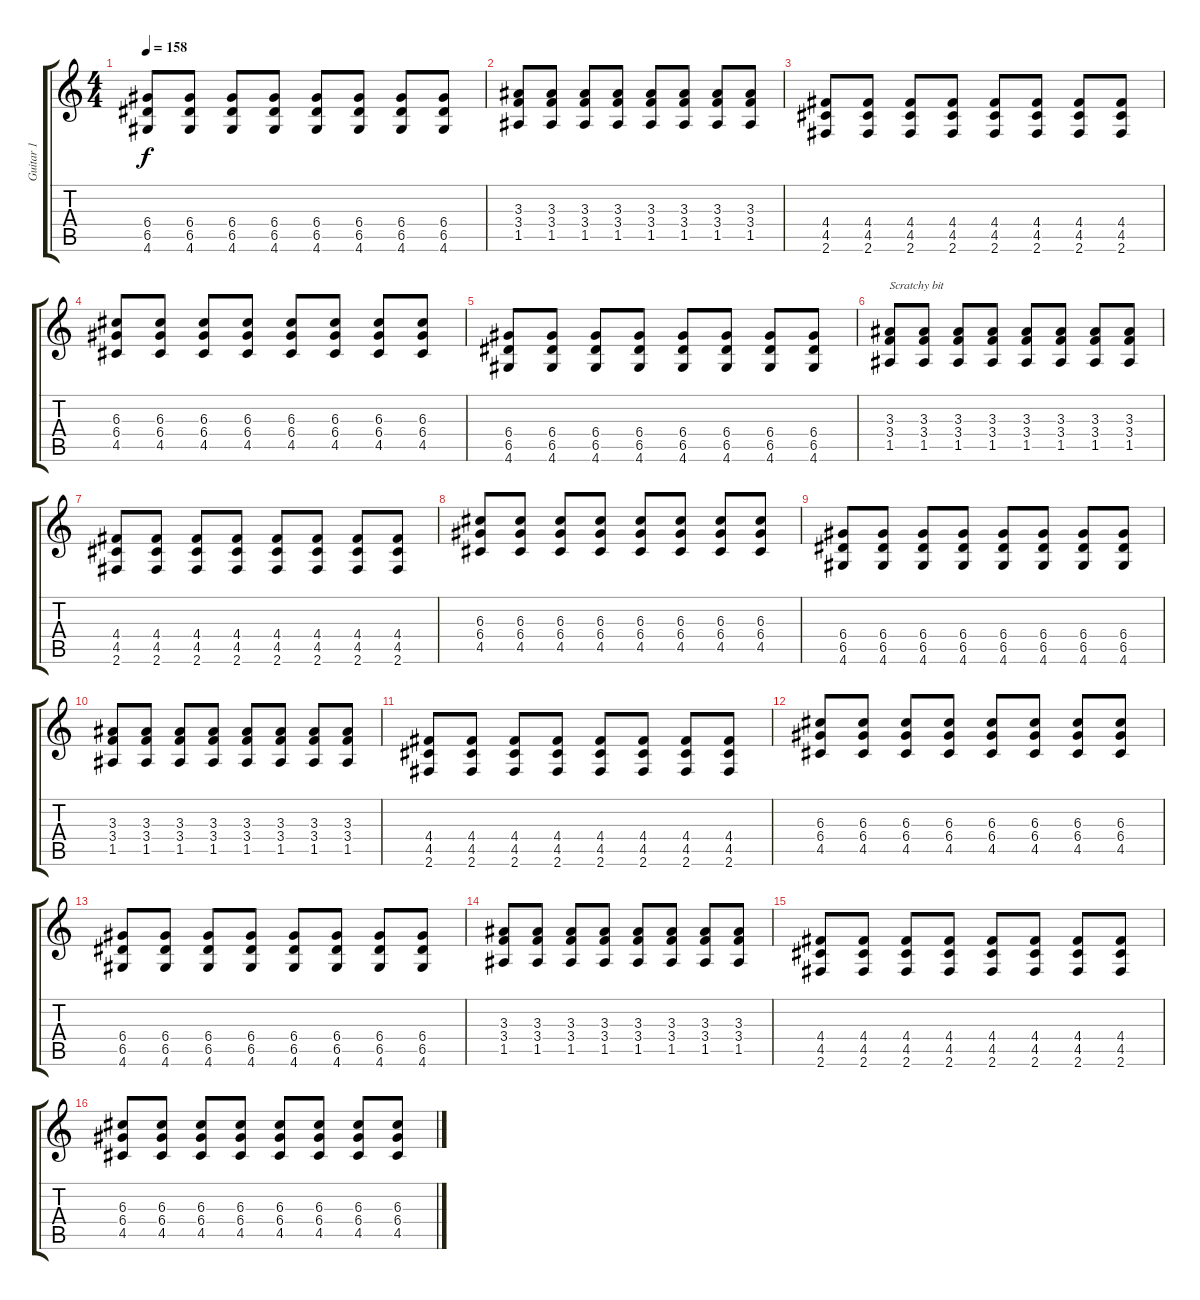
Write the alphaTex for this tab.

\track ("Guitar 1" "Guitar 1") {instrument distortionguitar}
\staff {score tabs}
\tuning (E4 B3 G3 D3 A2 E2) {hide}
\ts (4 4)
\tempo 158
\clef g2
\ks c
(6.4 6.5 4.6).8{dy f} (6.4 6.5 4.6).8 (6.4 6.5 4.6).8 (6.4 6.5 4.6).8 (6.4 6.5 4.6).8 (6.4 6.5 4.6).8 (6.4 6.5 4.6).8 (6.4 6.5 4.6).8 |
(3.3 3.4 1.5).8 (3.3 3.4 1.5).8 (3.3 3.4 1.5).8 (3.3 3.4 1.5).8 (3.3 3.4 1.5).8 (3.3 3.4 1.5).8 (3.3 3.4 1.5).8 (3.3 3.4 1.5).8 |
(4.4 4.5 2.6).8 (4.4 4.5 2.6).8 (4.4 4.5 2.6).8 (4.4 4.5 2.6).8 (4.4 4.5 2.6).8 (4.4 4.5 2.6).8 (4.4 4.5 2.6).8 (4.4 4.5 2.6).8 |
(6.3 6.4 4.5).8 (6.3 6.4 4.5).8 (6.3 6.4 4.5).8 (6.3 6.4 4.5).8 (6.3 6.4 4.5).8 (6.3 6.4 4.5).8 (6.3 6.4 4.5).8 (6.3 6.4 4.5).8 |
(6.4 6.5 4.6).8 (6.4 6.5 4.6).8 (6.4 6.5 4.6).8 (6.4 6.5 4.6).8 (6.4 6.5 4.6).8 (6.4 6.5 4.6).8 (6.4 6.5 4.6).8 (6.4 6.5 4.6).8 |
(3.3 3.4 1.5).8{txt "Scratchy bit"} (3.3 3.4 1.5).8 (3.3 3.4 1.5).8 (3.3 3.4 1.5).8 (3.3 3.4 1.5).8 (3.3 3.4 1.5).8 (3.3 3.4 1.5).8 (3.3 3.4 1.5).8 |
(4.4 4.5 2.6).8 (4.4 4.5 2.6).8 (4.4 4.5 2.6).8 (4.4 4.5 2.6).8 (4.4 4.5 2.6).8 (4.4 4.5 2.6).8 (4.4 4.5 2.6).8 (4.4 4.5 2.6).8 |
(6.3 6.4 4.5).8 (6.3 6.4 4.5).8 (6.3 6.4 4.5).8 (6.3 6.4 4.5).8 (6.3 6.4 4.5).8 (6.3 6.4 4.5).8 (6.3 6.4 4.5).8 (6.3 6.4 4.5).8 |
(6.4 6.5 4.6).8 (6.4 6.5 4.6).8 (6.4 6.5 4.6).8 (6.4 6.5 4.6).8 (6.4 6.5 4.6).8 (6.4 6.5 4.6).8 (6.4 6.5 4.6).8 (6.4 6.5 4.6).8 |
(3.3 3.4 1.5).8 (3.3 3.4 1.5).8 (3.3 3.4 1.5).8 (3.3 3.4 1.5).8 (3.3 3.4 1.5).8 (3.3 3.4 1.5).8 (3.3 3.4 1.5).8 (3.3 3.4 1.5).8 |
(4.4 4.5 2.6).8 (4.4 4.5 2.6).8 (4.4 4.5 2.6).8 (4.4 4.5 2.6).8 (4.4 4.5 2.6).8 (4.4 4.5 2.6).8 (4.4 4.5 2.6).8 (4.4 4.5 2.6).8 |
(6.3 6.4 4.5).8 (6.3 6.4 4.5).8 (6.3 6.4 4.5).8 (6.3 6.4 4.5).8 (6.3 6.4 4.5).8 (6.3 6.4 4.5).8 (6.3 6.4 4.5).8 (6.3 6.4 4.5).8 |
(6.4 6.5 4.6).8 (6.4 6.5 4.6).8 (6.4 6.5 4.6).8 (6.4 6.5 4.6).8 (6.4 6.5 4.6).8 (6.4 6.5 4.6).8 (6.4 6.5 4.6).8 (6.4 6.5 4.6).8 |
(3.3 3.4 1.5).8 (3.3 3.4 1.5).8 (3.3 3.4 1.5).8 (3.3 3.4 1.5).8 (3.3 3.4 1.5).8 (3.3 3.4 1.5).8 (3.3 3.4 1.5).8 (3.3 3.4 1.5).8 |
(4.4 4.5 2.6).8 (4.4 4.5 2.6).8 (4.4 4.5 2.6).8 (4.4 4.5 2.6).8 (4.4 4.5 2.6).8 (4.4 4.5 2.6).8 (4.4 4.5 2.6).8 (4.4 4.5 2.6).8 |
(6.3 6.4 4.5).8 (6.3 6.4 4.5).8 (6.3 6.4 4.5).8 (6.3 6.4 4.5).8 (6.3 6.4 4.5).8 (6.3 6.4 4.5).8 (6.3 6.4 4.5).8 (6.3 6.4 4.5).8
